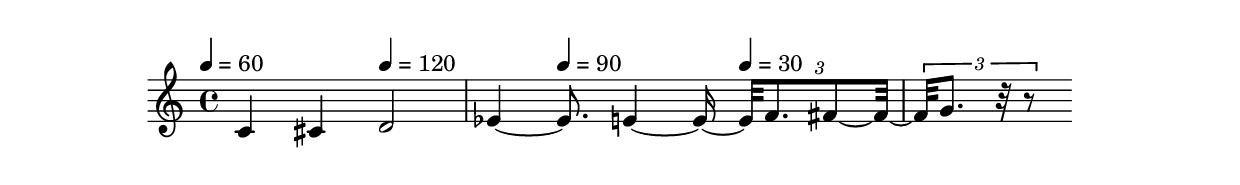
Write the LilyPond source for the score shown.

\version "2.19.83"
\language "english"
\score
{
    \new Score
    <<
        \new Staff
        {
            \new Voice
            {
                \tempo 4=60
                c'4
                cs'4
                \tempo 4=120
                d'2
                ef'4
                ~
                \tempo 4=90
                ef'8.
                e'4
                ~
                e'16
                ~
                \tuplet 3/2
                {
                    \tempo 4=30
                    e'32
                    f'8.
                    fs'8
                    ~
                    fs'32
                    ~
                }
                \tuplet 3/2
                {
                    fs'32
                    g'8.
                    r32
                    r8
                }
            }
        }
    >>
}